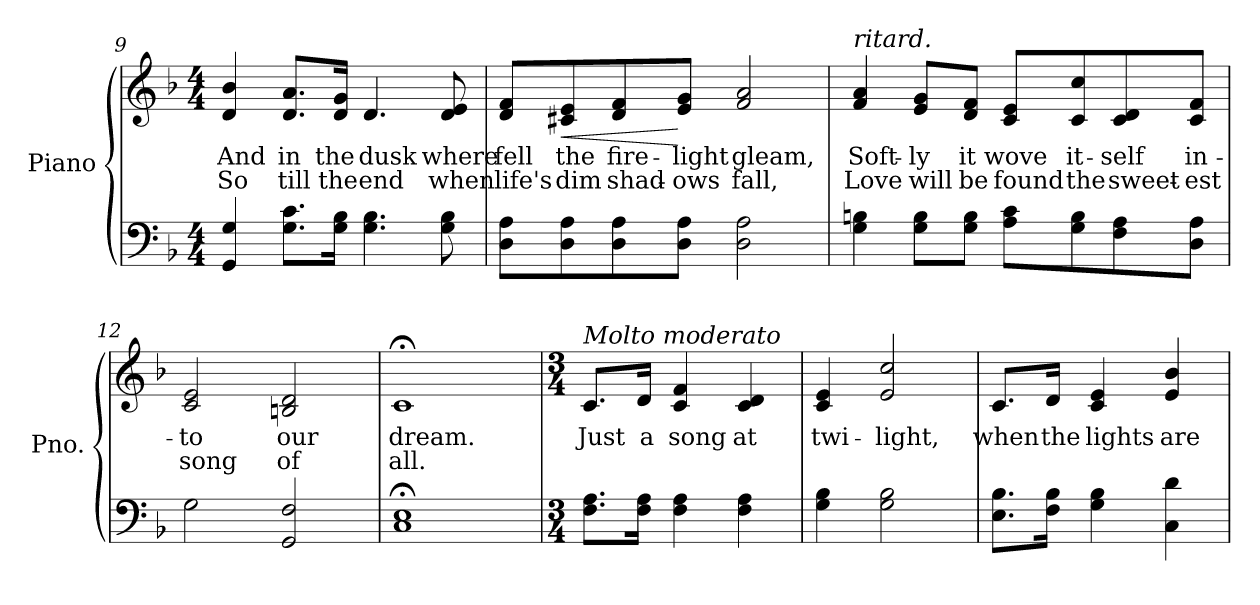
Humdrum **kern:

**kern	**kern	**text	**text	**dynam
*part1	*part1	*part1	*part1	*part1
*staff2	*staff1	*staff1	*staff1	*staff1/2
*I"Piano	*	*	*	*
*I'Pno.	*	*	*	*
*clefF4	*clefG2	*	*	*
*k[b-]	*k[b-]	*	*	*
*F:	*F:	*	*	*
*M4/4	*M4/4	*	*	*
=9	=9	=9	=9	=9
!	!	!LO:LY:b:color=#000000	!LO:LY:b:color=#000000	!
4GGi/ 4Gi	4di/ 4b-i	And	So	.
!	!	!LO:LY:b:color=#000000	!LO:LY:b:color=#000000	!
8.Gi\ 8.ciL	8.di/ 8.aiL	in	till	.
!	!	!LO:LY:b:color=#000000	!LO:LY:b:color=#000000	!
16Gi\ 16B-iJk	16di/ 16giJk	the	the	.
!	!	!LO:LY:b:color=#000000	!LO:LY:b:color=#000000	!
4.Gi\ 4.B-i	4.di/	dusk	end	.
!	!	!LO:LY:b:color=#000000	!LO:LY:b:color=#000000	!
8Gi\ 8B-i	8di/ 8ei	where	when	.
=10	=10	=10	=10	=10
!	!	!LO:LY:b:color=#000000	!LO:LY:b:color=#000000	!
8Di\ 8AiL	8di/ 8fiL	fell	life's	.
!	!	!LO:LY:b:color=#000000	!LO:LY:b:color=#000000	!LO:HP:b
8Di\ 8Ai	8c#Xi/ 8ei	the	dim	<
!	!	!LO:LY:b:color=#000000	!LO:LY:b:color=#000000	!
8Di\ 8Ai	8di/ 8fi	fire-	shad-	.
!	!	!LO:LY:b:color=#000000	!LO:LY:b:color=#000000	!
8Di\ 8AiJ	8ei/ 8giJ	-light	-ows	[
!	!	!LO:LY:b:color=#000000	!LO:LY:b:color=#000000	!
2Di\ 2Ai	2fi/ 2ai	gleam,	fall,	.
=11	=11	=11	=11	=11
!	!LO:TX:a:i:t=ritard.	!	!	!
!	!	!LO:LY:b:color=#000000	!LO:LY:b:color=#000000	!
4Gi\ 4Bni	4fi/ 4ai	Soft-	Love	.
!	!	!LO:LY:b:color=#000000	!LO:LY:b:color=#000000	!
8Gi\ 8BiL	8ei/ 8giL	-ly	will	.
!	!	!LO:LY:b:color=#000000	!LO:LY:b:color=#000000	!
8Gi\ 8BiJ	8di/ 8fiJ	it	be	.
!	!	!LO:LY:b:color=#000000	!LO:LY:b:color=#000000	!
8Ai\ 8ciL	8ci/ 8eiL	wove	found	.
!	!	!LO:LY:b:color=#000000	!LO:LY:b:color=#000000	!
8Gi\ 8Bi	8ci/ 8cci	it-	the	.
!	!	!LO:LY:b:color=#000000	!LO:LY:b:color=#000000	!
8Fi\ 8Ai	8ci/ 8di	-self	sweet-	.
!	!	!LO:LY:b:color=#000000	!LO:LY:b:color=#000000	!
8Di\ 8AiJ	8ci/ 8fiJ	in-	-est	.
!!LO:LB:g=z
=12	=12	=12	=12	=12
!	!	!LO:LY:b:color=#000000	!LO:LY:b:color=#000000	!
2Gi\	2ci/ 2ei	-to	song	.
!	!	!LO:LY:b:color=#000000	!LO:LY:b:color=#000000	!
2GGi/ 2Fi	2Bni/ 2di	our	of	.
=13	=13	=13	=13	=13
!	!	!LO:LY:b:color=#000000	!LO:LY:b:color=#000000	!
1Ci; 1Ei;	1c;i	dream.	all.	.
=14	=14	=14	=14	=14
*M3/4	*M3/4	*	*	*
*	*MM100	*	*	*
!	!LO:TX:a:i:t=Molto moderato	!	!	!
!	!	!LO:LY:b:color=#000000	!	!
8.Fi\ 8.AiL	8.ci/L	Just	.	.
!	!	!LO:LY:b:color=#000000	!	!
16Fi\ 16AiJk	16di/Jk	a	.	.
!	!	!LO:LY:b:color=#000000	!	!
4Fi\ 4Ai	4ci/ 4fi	song	.	.
!	!	!LO:LY:b:color=#000000	!	!
4Fi\ 4Ai	4ci/ 4di	at	.	.
=15	=15	=15	=15	=15
!	!	!LO:LY:b:color=#000000	!	!
4Gi\ 4B-i	4ci/ 4ei	twi-	.	.
!	!	!LO:LY:b:color=#000000	!	!
2Gi\ 2B-i	2ei/ 2cci	-light,	.	.
=16	=16	=16	=16	=16
!	!	!LO:LY:b:color=#000000	!	!
8.Ei\ 8.B-iL	8.ci/L	when	.	.
!	!	!LO:LY:b:color=#000000	!	!
16Fi\ 16B-iJk	16di/Jk	the	.	.
!	!	!LO:LY:b:color=#000000	!	!
4Gi\ 4B-i	4ci/ 4ei	lights	.	.
!	!	!LO:LY:b:color=#000000	!	!
4Ci\ 4di	4ei/ 4b-i	are	.	.
=	=	=	=	=
*-	*-	*-	*-	*-
